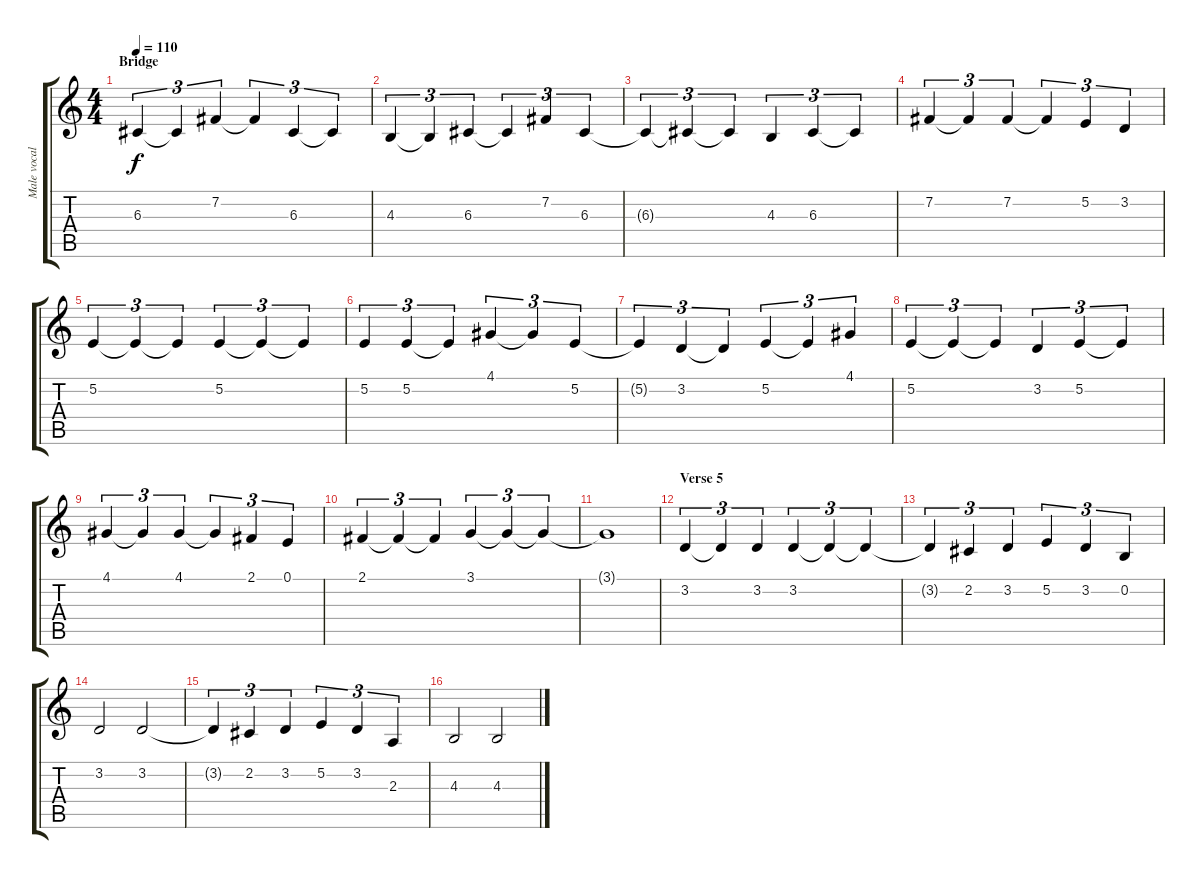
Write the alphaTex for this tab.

\track ("Male vocals" "Male vocal") {instrument lead6voice}
\staff {score tabs}
\tuning (E4 B3 G3 D3 A2 E2) {hide}
\ts (4 4)
\section ("" "Bridge")
\tempo 110
\clef g2
\ks c
6.3.4{tu (3 2) dy f} 6.3{t}.4{tu (3 2)} 7.2.4{tu (3 2)} 7.2{t}.4{tu (3 2)} 6.3.4{tu (3 2)} 6.3{t}.4{tu (3 2)} |
4.3.4{tu (3 2)} 4.3{t}.4{tu (3 2)} 6.3.4{tu (3 2)} 6.3{t}.4{tu (3 2)} 7.2.4{tu (3 2)} 6.3.4{tu (3 2)} |
6.3{t}.4{tu (3 2)} 6.3{t}.4{tu (3 2)} 6.3{t}.4{tu (3 2)} 4.3.4{tu (3 2)} 6.3.4{tu (3 2)} 6.3{t}.4{tu (3 2)} |
7.2.4{tu (3 2)} 7.2{t}.4{tu (3 2)} 7.2.4{tu (3 2)} 7.2{t}.4{tu (3 2)} 5.2.4{tu (3 2)} 3.2.4{tu (3 2)} |
5.2.4{tu (3 2)} 5.2{t}.4{tu (3 2)} 5.2{t}.4{tu (3 2)} 5.2.4{tu (3 2)} 5.2{t}.4{tu (3 2)} 5.2{t}.4{tu (3 2)} |
5.2.4{tu (3 2)} 5.2.4{tu (3 2)} 5.2{t}.4{tu (3 2)} 4.1.4{tu (3 2)} 4.1{t}.4{tu (3 2)} 5.2.4{tu (3 2)} |
5.2{t}.4{tu (3 2)} 3.2.4{tu (3 2)} 3.2{t}.4{tu (3 2)} 5.2.4{tu (3 2)} 5.2{t}.4{tu (3 2)} 4.1.4{tu (3 2)} |
5.2.4{tu (3 2)} 5.2{t}.4{tu (3 2)} 5.2{t}.4{tu (3 2)} 3.2.4{tu (3 2)} 5.2.4{tu (3 2)} 5.2{t}.4{tu (3 2)} |
4.1.4{tu (3 2)} 4.1{t}.4{tu (3 2)} 4.1.4{tu (3 2)} 4.1{t}.4{tu (3 2)} 2.1.4{tu (3 2)} 0.1.4{tu (3 2)} |
2.1.4{tu (3 2)} 2.1{t}.4{tu (3 2)} 2.1{t}.4{tu (3 2)} 3.1.4{tu (3 2)} 3.1{t}.4{tu (3 2)} 3.1{t}.4{tu (3 2)} |
3.1{t}.1 |
\section ("" "Verse 5")
3.2.4{tu (3 2)} 3.2{t}.4{tu (3 2)} 3.2.4{tu (3 2)} 3.2.4{tu (3 2)} 3.2{t}.4{tu (3 2)} 3.2{t}.4{tu (3 2)} |
3.2{t}.4{tu (3 2)} 2.2.4{tu (3 2)} 3.2.4{tu (3 2)} 5.2.4{tu (3 2)} 3.2.4{tu (3 2)} 0.2.4{tu (3 2)} |
3.2.2 3.2.2 |
3.2{t}.4{tu (3 2)} 2.2.4{tu (3 2)} 3.2.4{tu (3 2)} 5.2.4{tu (3 2)} 3.2.4{tu (3 2)} 2.3.4{tu (3 2)} |
4.3.2 4.3.2
